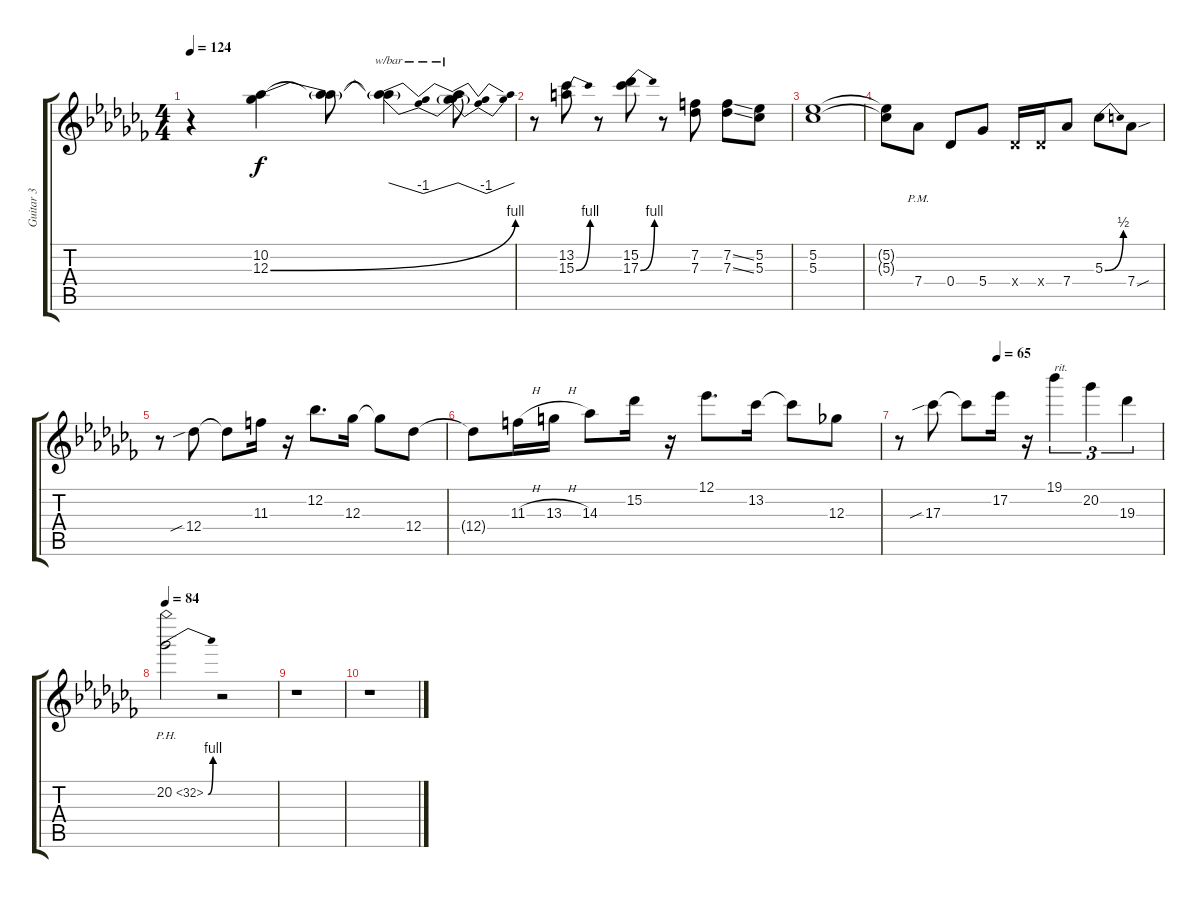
\track ("Guitar 3" "Guitar 3") {instrument distortionguitar}
\staff {score tabs}
\tuning (Eb4 Bb3 Gb3 Db3 Ab2 Db2) {hide}
\ts (4 4)
\tempo 124
\clef g2
\ks cb
r.4{dy f} (10.2 12.3{be (bend 0 0 60 4)}).4 (10.2{t} 12.3{t}).8 (10.2{t} 12.3{t}).4{tbe (dip default 0 0 30 -4 60 0)} (10.2{t} 12.3{t}).8{tbe (dip default 0 0 30 -4 60 0)} |
r.8 (13.2 15.3{be (bend 0 0 60 4)}).8 r.8 (15.2 17.3{be (bend 0 0 60 4)}).8 r.8 (7.2 7.3).8 (7.2{ss} 7.3{ss}).8 (5.2 5.3).8 |
(5.2 5.3).1 |
(5.2{t} 5.3{t}).8 7.4{pm}.8 0.4.8 5.4.8 0.4{x}.16 0.4{x}.16 7.4.8 5.3{be (bend 0 0 60 2)}.8 7.4{sou}.8 |
r.8 12.4{sib}.8 12.4{t}.8 11.3.16 r.16 12.2.8{d} 12.3.16 12.3{t}.8 12.4.8 |
12.4{t}.8 11.3{h}.16 13.3{h}.16 14.3.8 15.2.16 r.16 12.1.8{d} 13.2.16 13.2{t}.8 12.3.8 |
\tempo (65 0.375)
r.8 17.3{sib}.8 17.3{t}.8 17.2.16 r.16 19.1.4{tu (3 2) txt "rit."} 20.2.4{tu (3 2)} 19.3.4{tu (3 2)} |
\tempo 84
20.2{be (bend 0 0 60 4) ph 12}.2 r.2 |
r.1 |
r.1
